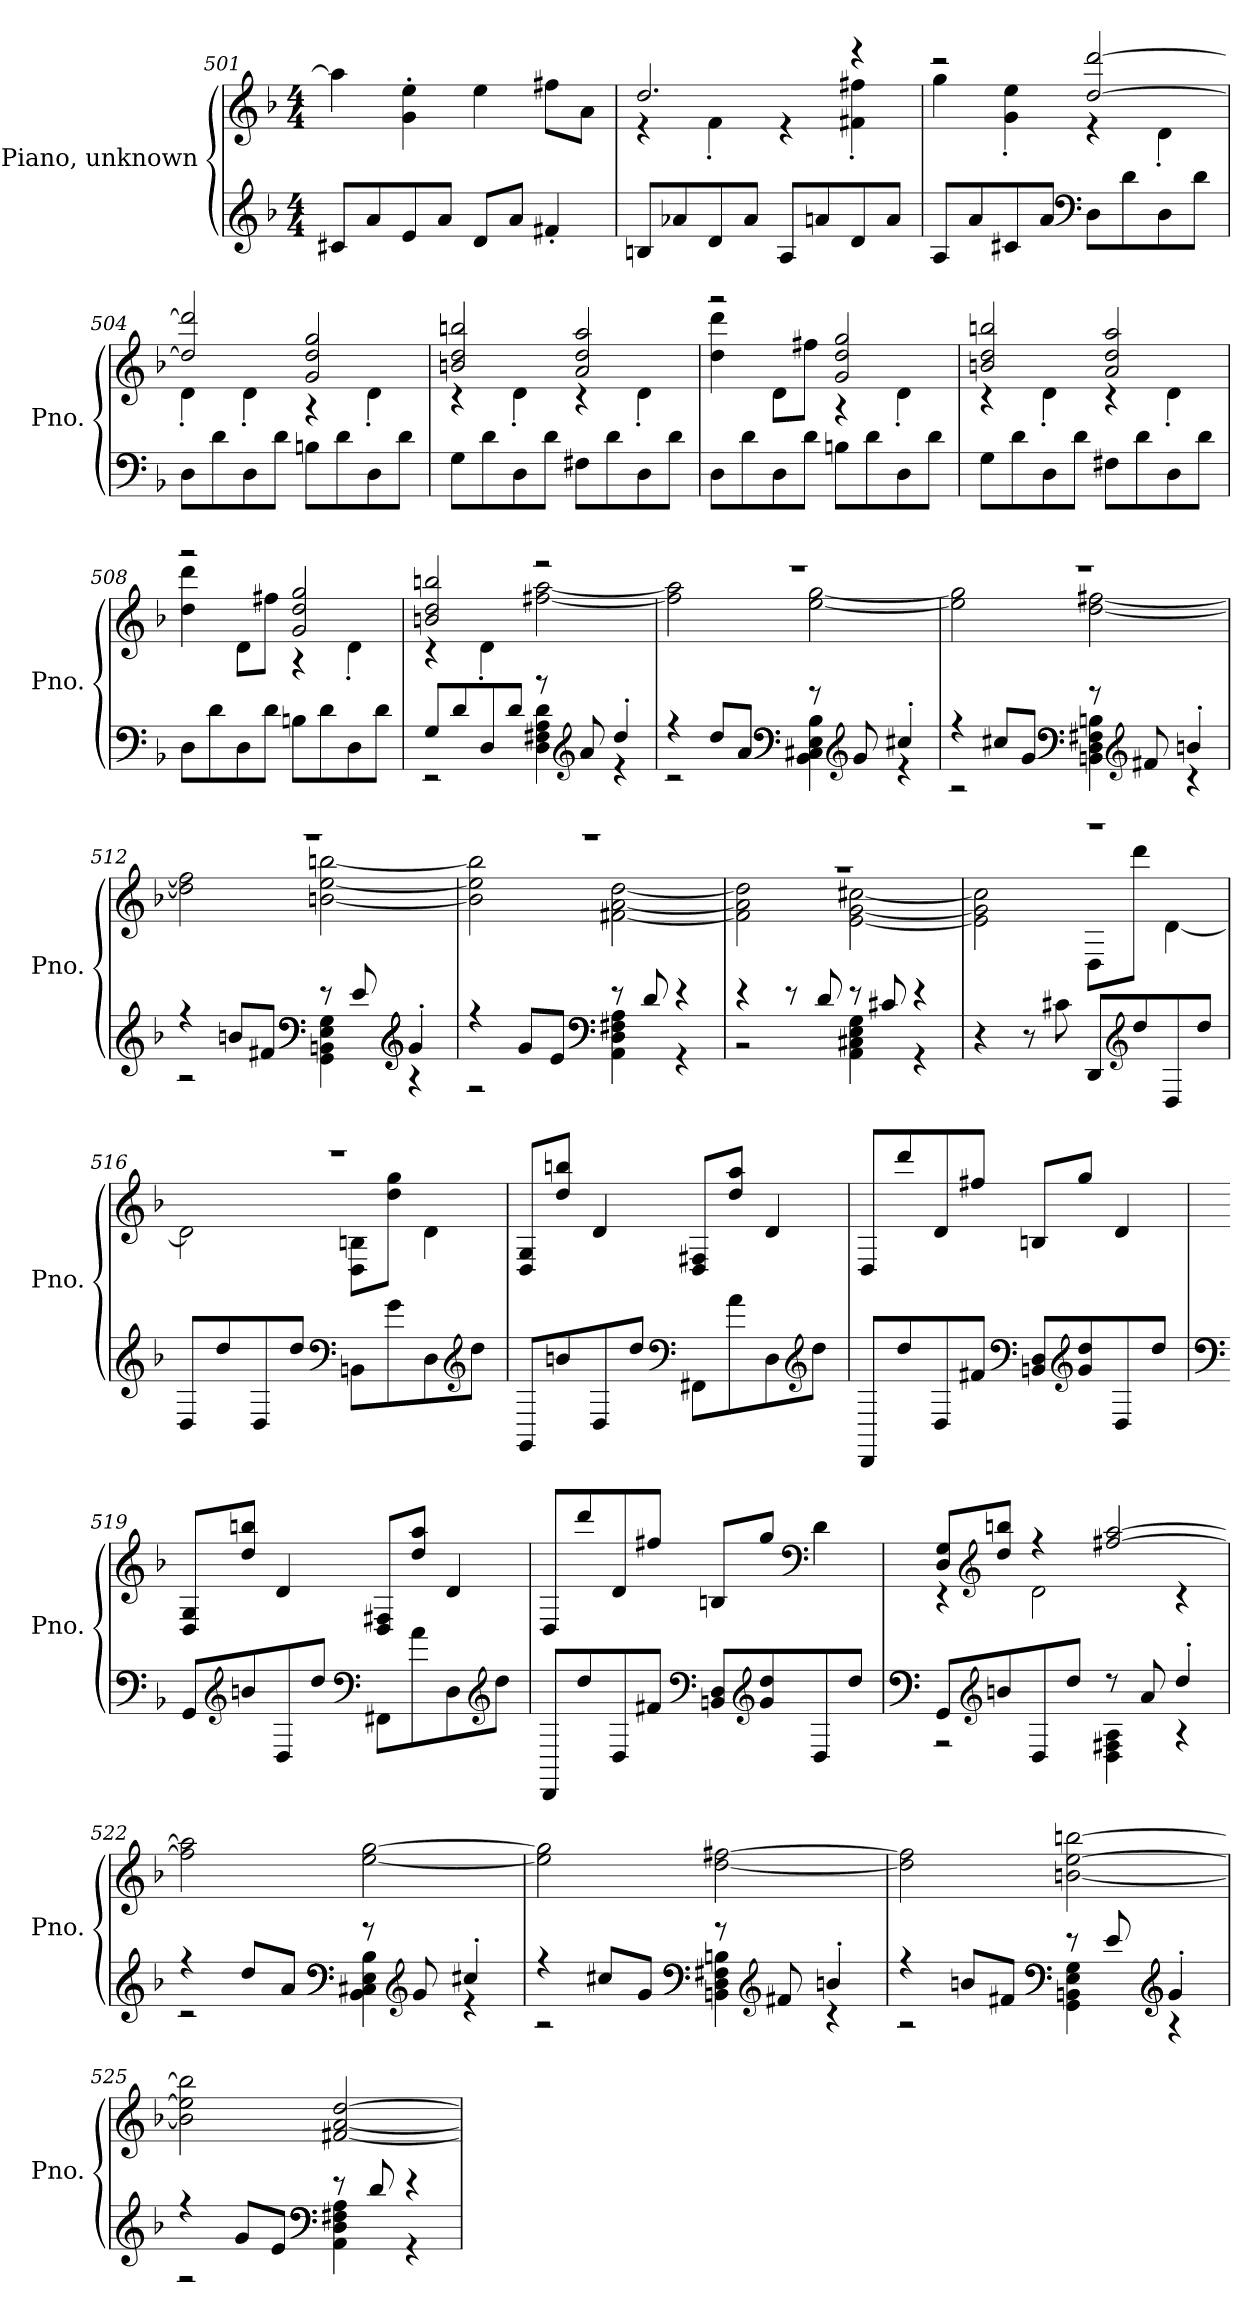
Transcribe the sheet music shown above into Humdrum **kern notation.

**kern	**kern
*part1	*part1
*staff2	*staff1
*I"Piano, unknown	*
*I'Pno.	*
*clefG2	*clefG2
*k[b-]	*k[b-]
*M4/4	*M4/4
=501	=501
8c#X/L	4aa\]
8a/	.
8e/	4g\' 4ee\'
8a/J	.
8d/L	4ee\
8a/J	.
4f#X'/	8ff#X\L
.	8a\J
!!LO:PB:g=z
=502	=502
*	*^
8Bn/L	2.dd/	4r
8a-X/	.	.
8d/	.	4f'\
8a-/J	.	.
8A/L	.	4r
8an/	.	.
8d/	4r	4f#X\' 4ff#X\'
8a/J	.	.
=503	=503	=503
8A/L	2r	4gg\
8a/	.	.
8c#X/	.	4g\' 4ee\'
8a/J	.	.
*clefF4	*	*
8D\L	[2dd/ [2ddd/	4r
8d\	.	.
8D\	.	4d'\
8d\J	.	.
=504	=504	=504
8D\L	2dd/] 2ddd/]	4d'\
8d\	.	.
8D\	.	4d'\
8d\J	.	.
8Bn\L	2g/ 2dd/ 2gg/	4r
8d\	.	.
8D\	.	4d'\
8d\J	.	.
=505	=505	=505
8G\L	2bn/ 2dd/ 2bbn/	4r
8d\	.	.
8D\	.	4d'\
8d\J	.	.
8F#X\L	2a/ 2dd/ 2aa/	4r
8d\	.	.
8D\	.	4d'\
8d\J	.	.
!!LO:LB:g=z	!!
=506	=506	=506
8D\L	2r	4dd\ 4ddd\
8d\	.	.
8D\	.	8d\L
8d\J	.	8ff#X\J
8Bn\L	2g/ 2dd/ 2gg/	4r
8d\	.	.
8D\	.	4d'\
8d\J	.	.
=507	=507	=507
8G\L	2bn/ 2dd/ 2bbn/	4r
8d\	.	.
8D\	.	4d'\
8d\J	.	.
8F#X\L	2a/ 2dd/ 2aa/	4r
8d\	.	.
8D\	.	4d'\
8d\J	.	.
=508	=508	=508
8D\L	2r	4dd\ 4ddd\
8d\	.	.
8D\	.	8d\L
8d\J	.	8ff#X\J
8Bn\L	2g/ 2dd/ 2gg/	4r
8d\	.	.
8D\	.	4d'\
8d\J	.	.
=509	=509	=509
*^	*	*
8G/L	2r	2bn/ 2dd/ 2bbn/	4r
8d/	.	.	.
8D/	.	.	4d'\
8d/J	.	.	.
8r	4D\ 4F#X\ 4A\ 4d\	2r	[2ff#X\ [2aa\
*clefG2	*	*	*
8a/	.	.	.
4dd'/	4r	.	.
!!LO:LB:g=z	!!
=510	=510	=510	=510
4r	2r	1r	2ff#\] 2aa\]
8dd/L	.	.	.
8a/J	.	.	.
*clefF4	*	*	*
8r	4BB-\ 4C#X\ 4E\ 4B-\	.	[2ee\ [2gg\
*clefG2	*	*	*
8g/	.	.	.
4cc#X'/	4r	.	.
=511	=511	=511	=511
4r	2r	1r	2ee\] 2gg\]
8cc#X/L	.	.	.
8g/J	.	.	.
*clefF4	*	*	*
8r	4BBn\ 4D\ 4F#X\ 4Bn\	.	[2dd\ [2ff#X\
*clefG2	*	*	*
8f#X/	.	.	.
4bn'/	4r	.	.
=512	=512	=512	=512
4r	2r	1r	2dd\] 2ff#\]
8bn/L	.	.	.
8f#X/J	.	.	.
*clefF4	*	*	*
8r	4GG\ 4BBn\ 4E\ 4G\	.	[2bn\ [2ee\ [2bbn\
8e/	.	.	.
*clefG2	*	*	*
4g'/	4r	.	.
!!LO:LB:g=z	!!
=513	=513	=513	=513
4r	2r	1r	2b\] 2ee\] 2bb\]
8g/L	.	.	.
8e/J	.	.	.
*clefF4	*	*	*
8r	4AA\ 4D\ 4F#X\ 4A\	.	[2f#X\ [2a\ [2dd\
8d/	.	.	.
4r	4r	.	.
=514	=514	=514	=514
4r	2r	1r	2f#\] 2a\] 2dd\]
8r	.	.	.
8d/	.	.	.
8r	4AA\ 4C#X\ 4E\ 4G\	.	[2e\ [2g\ [2cc#X\
8c#X/	.	.	.
4r	4r	.	.
*v	*v	*	*
=515	=515	=515
4r	1r	2e\] 2g\] 2cc#\]
8r	.	.
8c#X\	.	.
8DD/L	.	8D\L
*clefG2	*	*
8dd/	.	8ddd\J
8D/	.	[4d\
8dd/J	.	.
=516	=516	=516
8D/L	1r	2d\]
8dd/	.	.
8D/	.	.
8dd/J	.	.
*clefF4	*	*
8BBn\L	.	8D\ 8Bn\L
8g\	.	8dd\ 8gg\J
8D\	.	4d\
*clefG2	*	*
8dd\J	.	.
*	*v	*v
!!LO:LB:g=z
=517	=517
8GG/L	8D/ 8G/L
8bn/	8dd/ 8bbn/J
8D/	4d/
8dd/J	.
*clefF4	*
8FF#X\L	8D/ 8F#X/L
8a\	8dd/ 8aa/J
8D\	4d/
*clefG2	*
8dd\J	.
=518	=518
8DD/L	8D/L
8dd/	8ddd/
8D/	8d/
8f#X/J	8ff#X/J
*clefF4	*
8BBn/ 8D/L	8Bn/L
*clefG2	*
8g/ 8dd/	8gg/J
8D/	4d/
8dd/J	.
=519	=519
*clefF4	*
8GG/L	8D/ 8G/L
*clefG2	*
8bn/	8dd/ 8bbn/J
8D/	4d/
8dd/J	.
*clefF4	*
8FF#X\L	8D/ 8F#X/L
8a\	8dd/ 8aa/J
8D\	4d/
*clefG2	*
8dd\J	.
!!LO:LB:g=z
=520	=520
8DD/L	8D/L
8dd/	8ddd/
8D/	8d/
8f#X/J	8ff#X/J
*clefF4	*
8BBn/ 8D/L	8Bn/L
*clefG2	*
8g/ 8dd/	8gg/J
*	*clefF4
8D/	4d\
8dd/J	.
=521	=521
*clefF4	*
*^	*^
8GG/L	2r	8D/ 8G/L	4r
*clefG2	*	*clefG2	*
8bn/	.	8dd/ 8bbn/J	.
8D/	.	4r	2d\
8dd/J	.	.	.
8r	4D\ 4F#X\ 4A\	[2ff#X/ [2aa/	.
8a/	.	.	.
4dd'/	4r	.	4r
*	*	*v	*v
=522	=522	=522
4r	2r	2ff#\] 2aa\]
8dd/L	.	.
8a/J	.	.
*clefF4	*	*
8r	4BB-\ 4C#X\ 4E\ 4B-\	[2ee\ [2gg\
*clefG2	*	*
8g/	.	.
4cc#X'/	4r	.
!!LO:PB:g=z
=523	=523	=523
4r	2r	2ee\] 2gg\]
8cc#X/L	.	.
8g/J	.	.
*clefF4	*	*
8r	4BBn\ 4D\ 4F#X\ 4Bn\	[2dd\ [2ff#X\
*clefG2	*	*
8f#X/	.	.
4bn'/	4r	.
=524	=524	=524
4r	2r	2dd\] 2ff#\]
8bn/L	.	.
8f#X/J	.	.
*clefF4	*	*
8r	4GG\ 4BBn\ 4E\ 4G\	[2bn\ [2ee\ [2bbn\
8e/	.	.
*clefG2	*	*
4g'/	4r	.
=525	=525	=525
4r	2r	2b\] 2ee\] 2bb\]
8g/L	.	.
8e/J	.	.
*clefF4	*	*
8r	4AA\ 4D\ 4F#X\ 4A\	[2f#X/ [2a/ [2dd/
8d/	.	.
4r	4r	.
*v	*v	*
=	=
*-	*-
